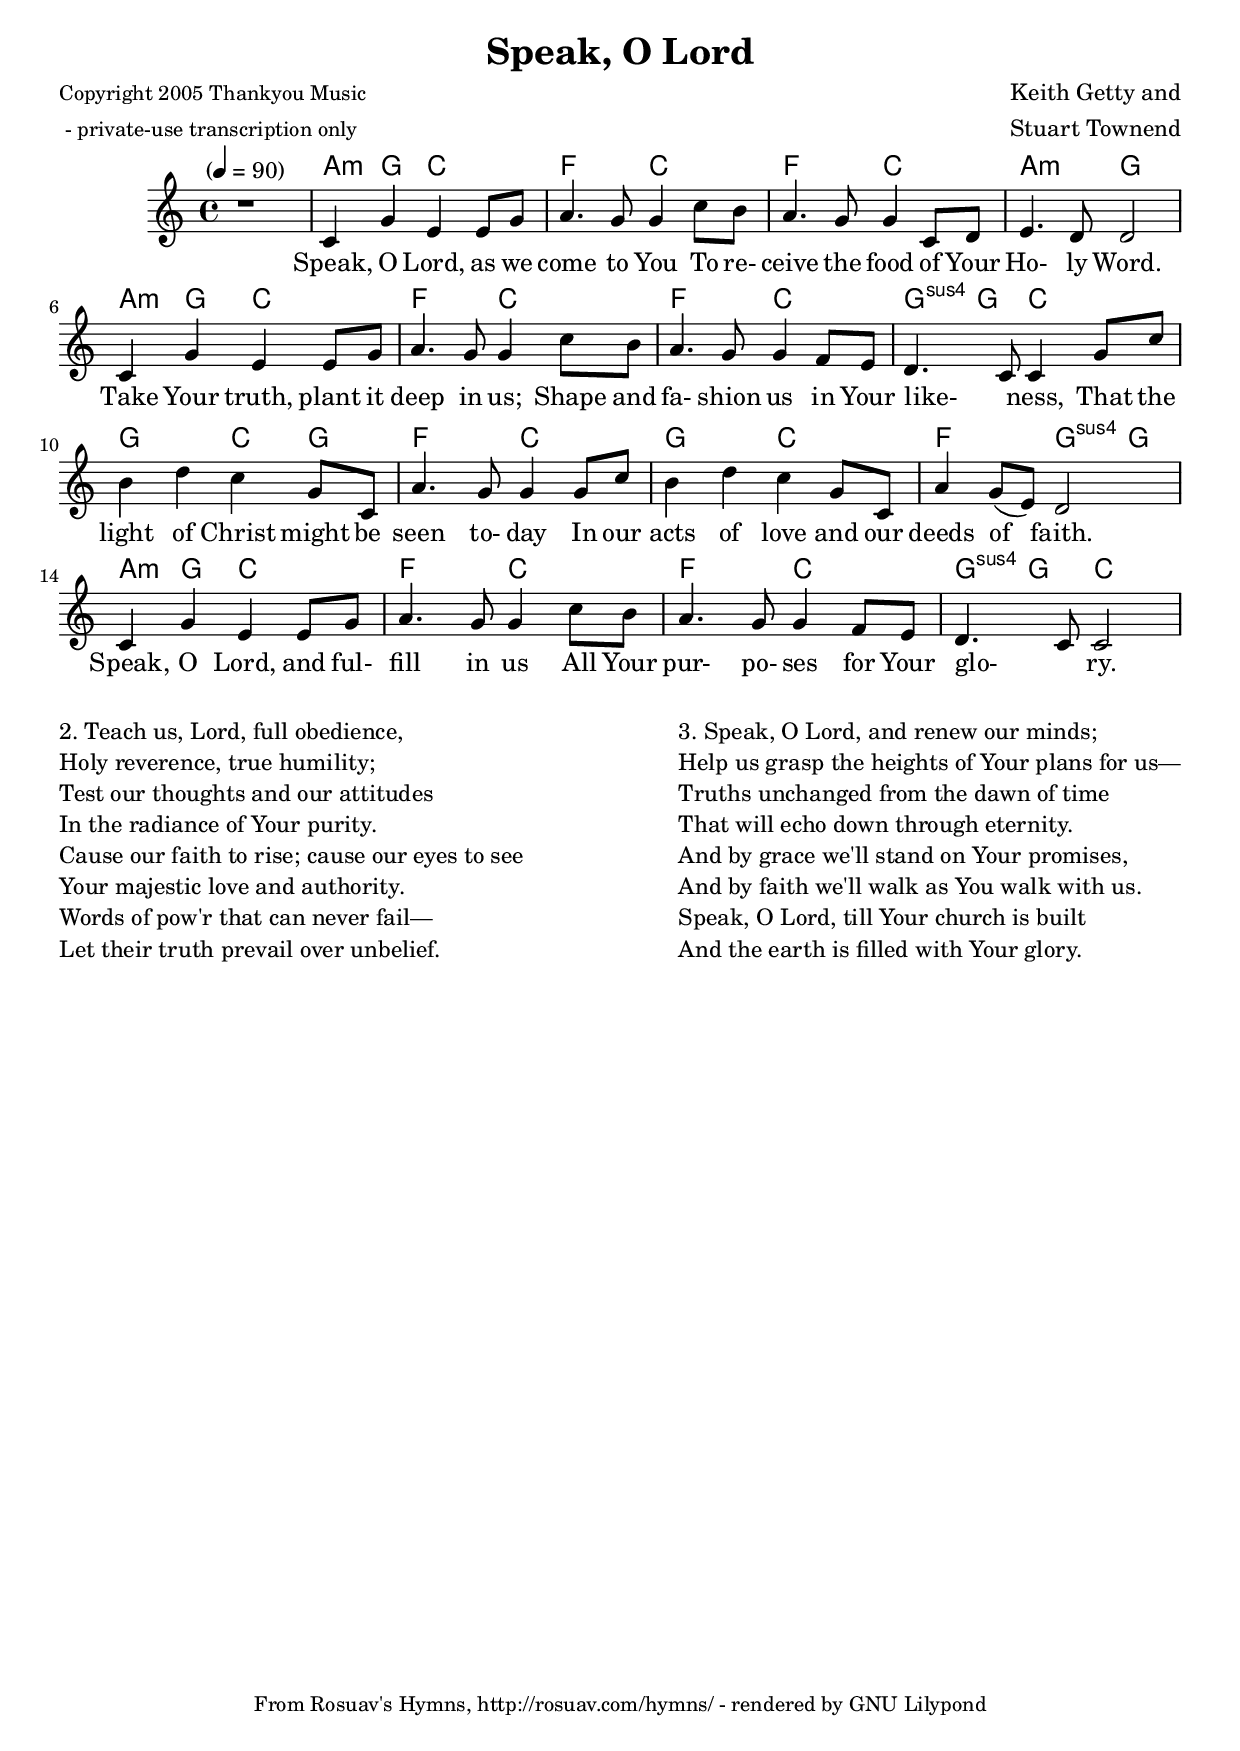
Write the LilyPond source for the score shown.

% Keith Getty: Speak, O Lord
\include "../Hymnal.ly"

\header
{
	title="Speak, O Lord"
	composer=\markup { \right-column { "Keith Getty and" "Stuart Townend" } }
	poet=\markup { \left-column { \smaller "Copyright 2005 Thankyou Music" \smaller " - private-use transcription only" } }
}

\score {
	<<
		\new ChordNames {
			\set chordChanges = ##t
			\transpose c c,
			\chordmode {
				s1 % Match the dummy rest in the voice line
				% Db -> F; Eb -> G; Ab -> C
				% C  -> F; D  -> G; G  -> C; Em -> Am
				a4:m g c c f2 c4 c f2 c4 c a2:m g
				a4:m g c c f2 c4 c f2 c4 c g:sus4 g c
				c g g c g f2 c4 c g g c c f f g:sus4 g
				a4:m g c c f2 c4 c f2 c4 c g:sus4 g c2
			}
		}
		\new Staff <<
			\set Staff.midiInstrument = "acoustic grand"
			\key c \major
			\time 4/4
			\tempo "" 4 = 90
			\new Voice = "sops" \relative f' {
				r1 % Force vbKar to show the lyrics
				c4 g' e e8 g a4. g8 g4 c8 b a4. g8 g4 c,8 d e4. d8 d2
				c4 g' e e8 g a4. g8 g4 c8 b a4. g8 g4 f8 e d4. c8 c4
				g'8 c b4 d c g8 c, a'4. g8 g4 g8 c b4 d c g8 c, a'4 g8(e) d2
				c4 g' e e8 g a4. g8 g4 c8 b a4. g8 g4 f8 e d4. c8 c2
			}
			\addlyrics { \lyr \lyricmode {
				!Speak, O Lord, as we come to You
				!To re- ceive the food of Your Ho- ly Word.
				!Take Your truth, plant it deep in us;
				!Shape and fa- shion us in Your like- _ ness,
				!That the light of Christ might be seen to- day
				!In our acts of love and our deeds of faith.
				!Speak, O Lord, and ful- fill in us 
				!All Your pur- po- ses for Your glo- _ ry.
			} }
		>>
	>>
	\layout { }
	% \midi { \context { \ChordNameVoice \remove Note_performer } } % Stop chords from sounding in the MIDI
	\midi { }
}
\markup \fill-line {
\column {
\wordwrap-string #"
2. Teach us, Lord, full obedience,

Holy reverence, true humility;

Test our thoughts and our attitudes

In the radiance of Your purity.

Cause our faith to rise; cause our eyes to see

Your majestic love and authority.

Words of pow'r that can never fail—

Let their truth prevail over unbelief.
"
}
\column {
\wordwrap-string #"
3. Speak, O Lord, and renew our minds;

Help us grasp the heights of Your plans for us—

Truths unchanged from the dawn of time

That will echo down through eternity.

And by grace we'll stand on Your promises,

And by faith we'll walk as You walk with us.

Speak, O Lord, till Your church is built

And the earth is filled with Your glory.
"
}

}
